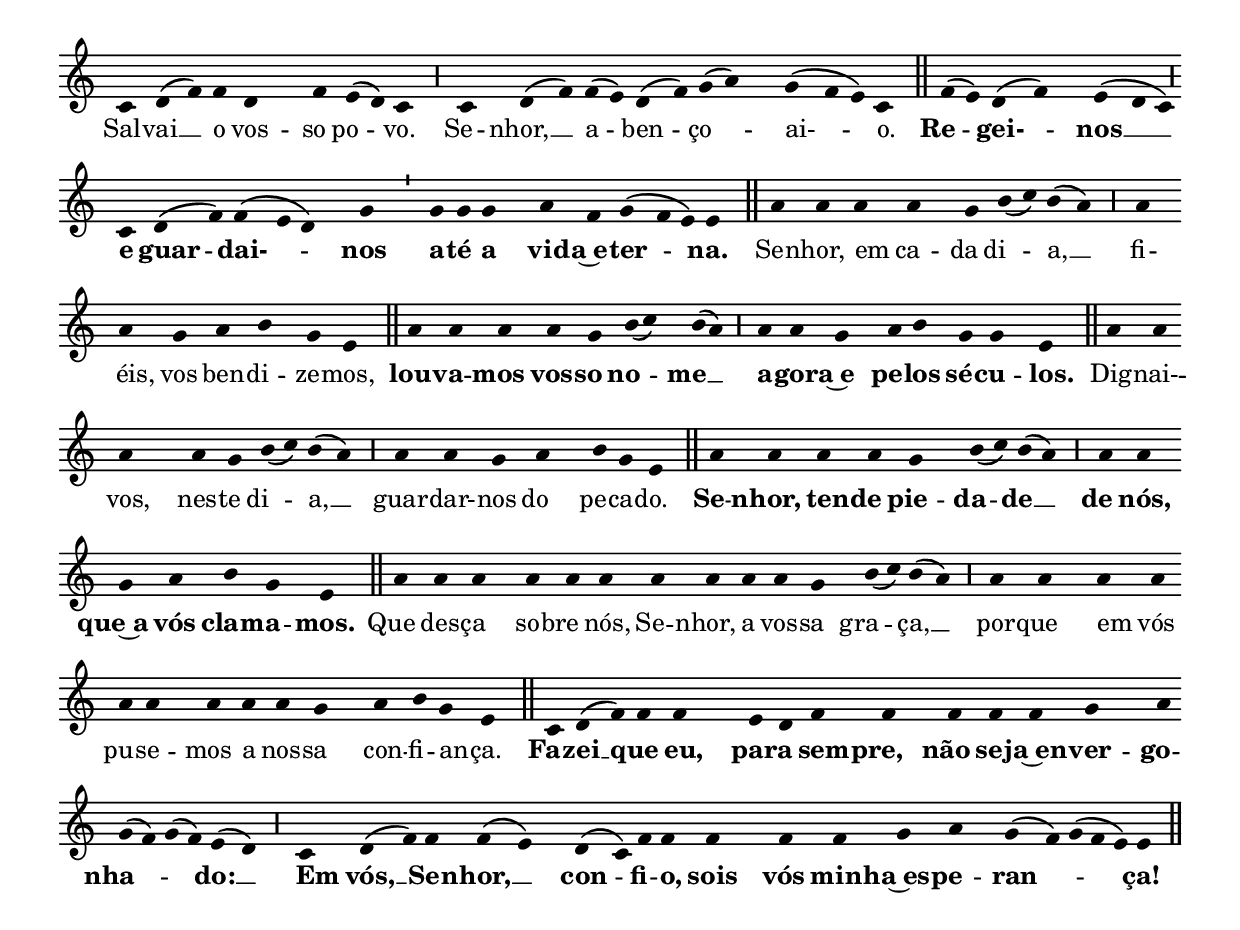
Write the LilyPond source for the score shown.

\version "2.24.1"

\include "gregorian.ly"
\include "../../../../../modules/lilypond/neums.ily"
\include "../../../../../modules/lilypond/spacing.ily"
\include "../../../../../modules/lilypond/layout.ily"
\include "../../../../../modules/lilypond/lyrics.ily"
\include "../../../../../modules/lilypond/symbols.ily"

hymnChant = \relative c' {
  % Salvai o vosso povo
  \C c \CC d f \C f d f \CC e d \C c
  \divisioMaior
  c \CC d f \CC f e \CC d f \CC g a \CCC g f e \C c
  \finalis

  % Regei-nos e guardai-nos
  \CC f e \CC d f \CCC e d c
  \divisioMaior \break
  \C c \CC d f \CCC f e d \C g
  \divisioMinima
  g g g a f \CCC g f e e
  \finalis

  % Senhor, em cada dia
  \C a a a a g \CC b c \CC b a
  \divisioMaior
  \C a a g a b g e
  \finalis

  % Louvamos vosso nome
  \C a a a a g \CC b c \CC b a
  \divisioMaior
  \C a a g a b g g e
  \finalis

  % Dignai-vos, neste dia
  \C a a a a g \CC b c \CC b a
  \divisioMaior
  \C a a g a b g e
  \finalis

  % Senhor, tende piedade
  \C a a a a g \CC b c \CC b a
  \divisioMaior
  \C a a g a b g e
  \finalis

  % Que desça sobre nós
  \C a a a a a a a a a a g \CC b c \CC b a
  \divisioMaior
  \C a a a a a a a a a g a b g e
  \finalis

  % Fazei que eu, para sempre
  \C c \CC d f \C f f e d f f f f f g a \break \CC g f \CC g f \CC e d
  \divisioMaior
  \C c \CC d f \C f \CC f e \CC d c \C f f f f f g a \CC g f \CCC g f e \C e
  \finalis
}

hymnLyrics = \lyricmode {
  Sal -- vai __ o vos -- so po -- vo. Se -- nhor, __ a -- ben -- ço -- ai- -- o.

  \BoldLyrics
  Re -- gei- -- nos __ e guar -- dai- -- nos a -- té a vi -- da~e -- ter -- na.

  \NormalLyrics
  Se -- nhor, em ca -- da di -- a, __ fi -- éis, vos ben -- di -- ze -- mos,

  \BoldLyrics
  lou -- va -- mos vos -- so no -- me __ a -- go -- ra~e pe -- los sé -- cu -- los.

  \NormalLyrics
  Dig -- nai- -- vos, nes -- te di -- a, __ guar -- dar- -- nos do pe -- ca -- do.

  \BoldLyrics
  Se -- nhor, ten -- de pie -- da -- de __ de nós, que~a vós cla -- ma -- mos.

  \NormalLyrics
  Que des -- ça so -- bre nós, Se -- nhor, a vos -- sa gra -- ça, __ por -- que em vós pu -- se -- mos a nos -- sa con -- fi -- an -- ça.

  \BoldLyrics
  Fa -- zei __ que eu, pa -- ra sem -- pre, não se -- ja~en -- ver -- go -- nha -- _ do: __ Em vós, __ Se -- nhor, __ con -- fi -- o, sois vós mi -- nha~es -- pe -- ran -- _ ça!
}

\GregorianTranscriptionLayout

\score {
  \new GregorianTranscriptionStaff <<
    \new GregorianTranscriptionVoice = "hymn" {
      \hymnChant
    }

    \new GregorianTranscriptionLyrics \lyricsto "hymn" \hymnLyrics
  >>
}